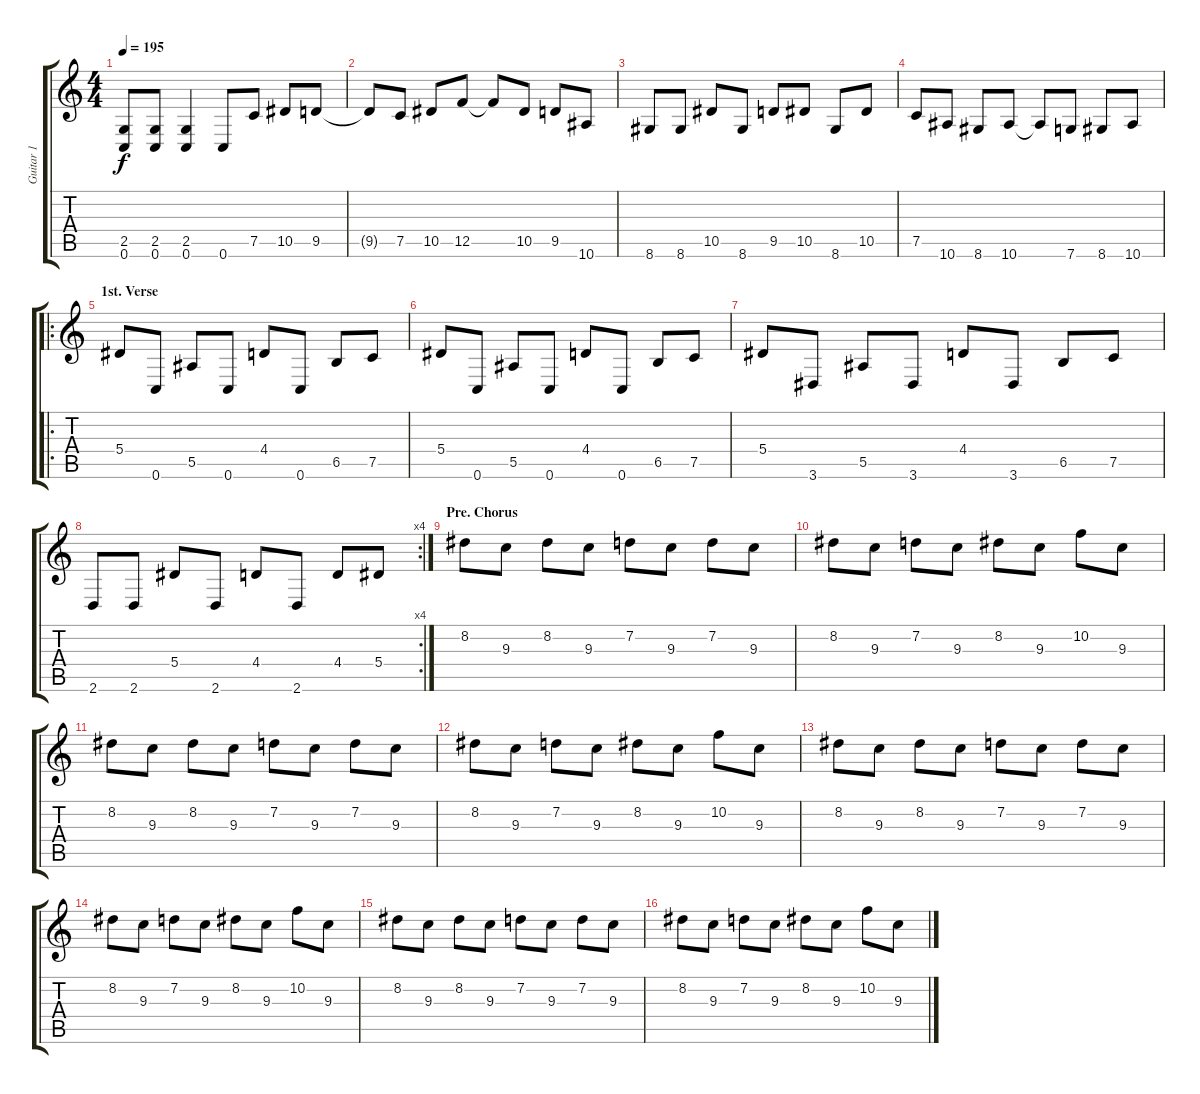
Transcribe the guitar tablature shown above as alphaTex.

\track ("Guitar 1" "Guitar 1") {instrument distortionguitar}
\staff {score tabs}
\tuning (C4 G3 Eb3 Bb2 F2 C2) {hide}
\ts (4 4)
\tempo 195
\clef g2
\ks c
(2.5 0.6).8{dy f} (2.5 0.6).8 (2.5 0.6).4 0.6.8 7.5.8 10.5.8 9.5.8 |
9.5{t}.8 7.5.8 10.5.8 12.5.8 12.5{t}.8 10.5.8 9.5.8 10.6.8 |
8.6.8 8.6.8 10.5.8 8.6.8 9.5.8 10.5.8 8.6.8 10.5.8 |
7.5.8 10.6.8 8.6.8 10.6.8 10.6{t}.8 7.6.8 8.6.8 10.6.8 |
\ro
\section ("" "1st. Verse")
5.4.8 0.6.8 5.5.8 0.6.8 4.4.8 0.6.8 6.5.8 7.5.8 |
5.4.8 0.6.8 5.5.8 0.6.8 4.4.8 0.6.8 6.5.8 7.5.8 |
5.4.8 3.6.8 5.5.8 3.6.8 4.4.8 3.6.8 6.5.8 7.5.8 |
\rc 4
2.6.8 2.6.8 5.4.8 2.6.8 4.4.8 2.6.8 4.4.8 5.4.8 |
\section ("" "Pre. Chorus")
8.2.8 9.3.8 8.2.8 9.3.8 7.2.8 9.3.8 7.2.8 9.3.8 |
8.2.8 9.3.8 7.2.8 9.3.8 8.2.8 9.3.8 10.2.8 9.3.8 |
8.2.8 9.3.8 8.2.8 9.3.8 7.2.8 9.3.8 7.2.8 9.3.8 |
8.2.8 9.3.8 7.2.8 9.3.8 8.2.8 9.3.8 10.2.8 9.3.8 |
8.2.8 9.3.8 8.2.8 9.3.8 7.2.8 9.3.8 7.2.8 9.3.8 |
8.2.8 9.3.8 7.2.8 9.3.8 8.2.8 9.3.8 10.2.8 9.3.8 |
8.2.8 9.3.8 8.2.8 9.3.8 7.2.8 9.3.8 7.2.8 9.3.8 |
8.2.8 9.3.8 7.2.8 9.3.8 8.2.8 9.3.8 10.2.8 9.3.8
